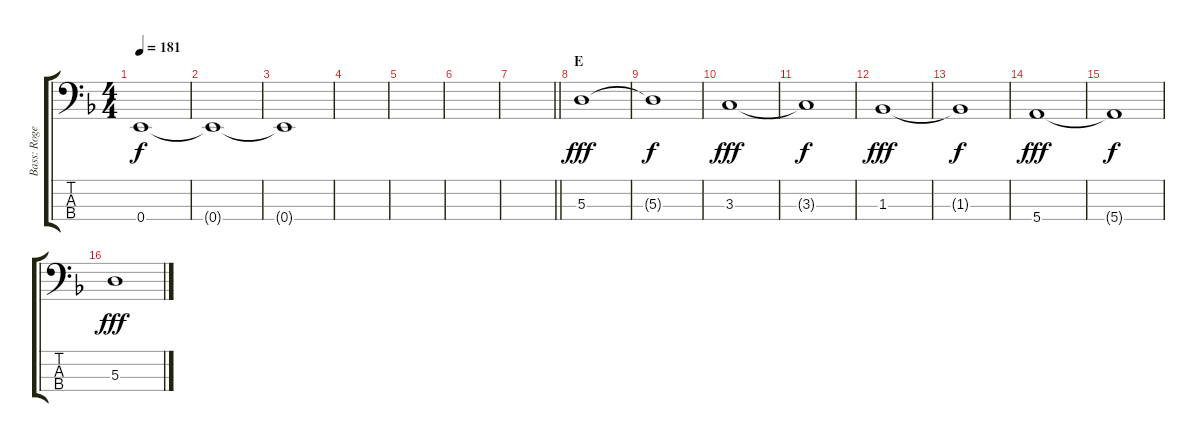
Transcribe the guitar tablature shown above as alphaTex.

\track ("Bass: Roger" "Bass: Roge") {instrument synthbass2}
\staff {score tabs}
\tuning (G2 D2 A1 E1) {hide}
\ts (4 4)
\tempo 181
\clef f4
\ks f
0.4{t}.1{dy f} |
0.4{t}.1 |
0.4{t}.1 |
|
|
|
\barLineRight lightlight
|
\section ("" "E")
5.3.1{dy fff} |
5.3{t}.1{dy f} |
3.3.1{dy fff} |
3.3{t}.1{dy f} |
1.3.1{dy fff} |
1.3{t}.1{dy f} |
5.4.1{dy fff} |
5.4{t}.1{dy f} |
5.3.1{dy fff}
